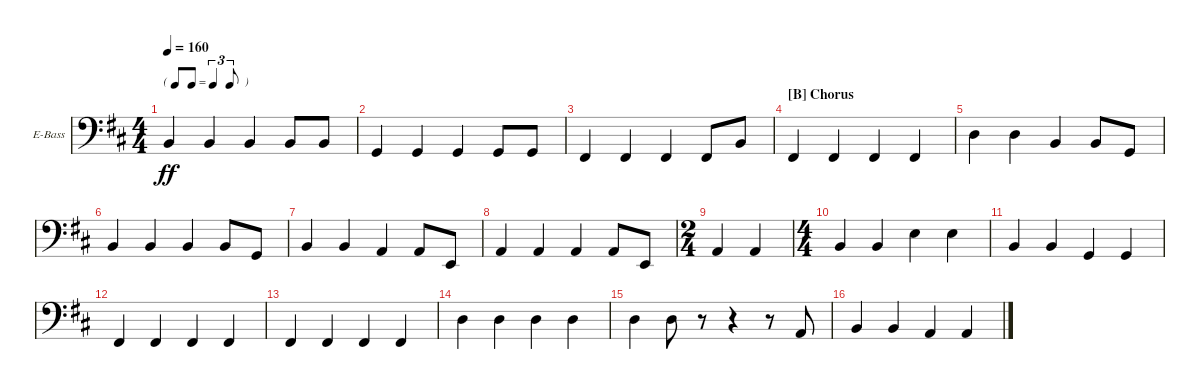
\defaultSystemsLayout 4
\bracketExtendMode groupsimilarinstruments
\firstSystemTrackNameOrientation horizontal
\otherSystemsTrackNameOrientation horizontal
\track ("Electric Bass" "E-Bass") {instrument electricbassfinger}
\staff {score}
\tuning (G2 D2 A1 E1)
\ts (4 4)
\tf triplet8th
\tempo 160
\clef f4
\ks bminor
2.3.4{dy ff} 2.3.4 2.3.4 2.3.8 2.3.8 |
3.4.4 3.4.4 3.4.4 3.4.8 3.4.8 |
2.4.4 2.4.4 2.4.4 2.4.8 2.3.8 |
\section ("B" "Chorus")
2.4.4 2.4.4 2.4.4 2.4.4 |
0.2.4 0.2.4 2.3.4 2.3.8 3.4.8 |
2.3.4 2.3.4 2.3.4 2.3.8 3.4.8 |
2.3.4 2.3.4 0.3.4 0.3.8 0.4.8 |
0.3.4 0.3.4 0.3.4 0.3.8 0.4.8 |
\ts (2 4)
0.3.4 0.3.4 |
\ts (4 4)
2.3.4 2.3.4 2.2.4 2.2.4 |
2.3.4 2.3.4 3.4.4 3.4.4 |
2.4.4 2.4.4 2.4.4 2.4.4 |
2.4.4 2.4.4 2.4.4 2.4.4 |
0.2.4 0.2.4 0.2.4 0.2.4 |
0.2.4 0.2.8 r.8 r.4 r.8 0.3.8 |
2.3.4 2.3.4 0.3.4 0.3.4
